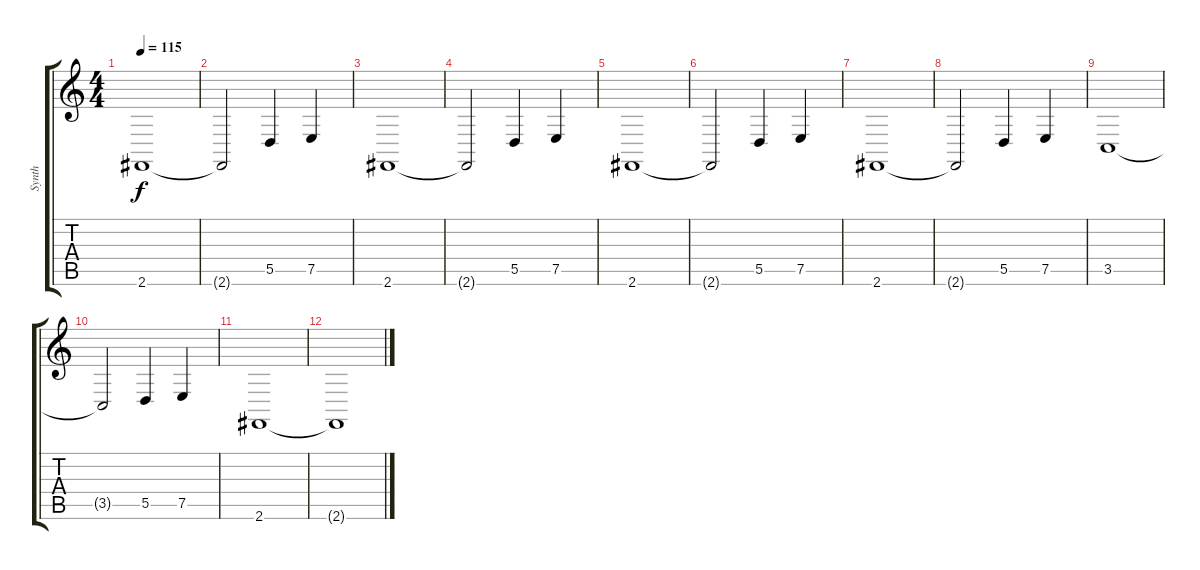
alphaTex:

\track ("Synth" "Synth") {instrument stringensemble1}
\staff {score tabs}
\tuning (E4 B3 G3 D3 A2 E2) {hide}
\ts (4 4)
\tempo 115
\clef g2
\ks c
2.6.1{dy f} |
2.6{t}.2 5.5.4 7.5.4 |
2.6.1 |
2.6{t}.2 5.5.4 7.5.4 |
2.6.1 |
2.6{t}.2 5.5.4 7.5.4 |
2.6.1 |
2.6{t}.2 5.5.4 7.5.4 |
3.5.1 |
3.5{t}.2 5.5.4 7.5.4 |
2.6.1 |
2.6{t}.1
